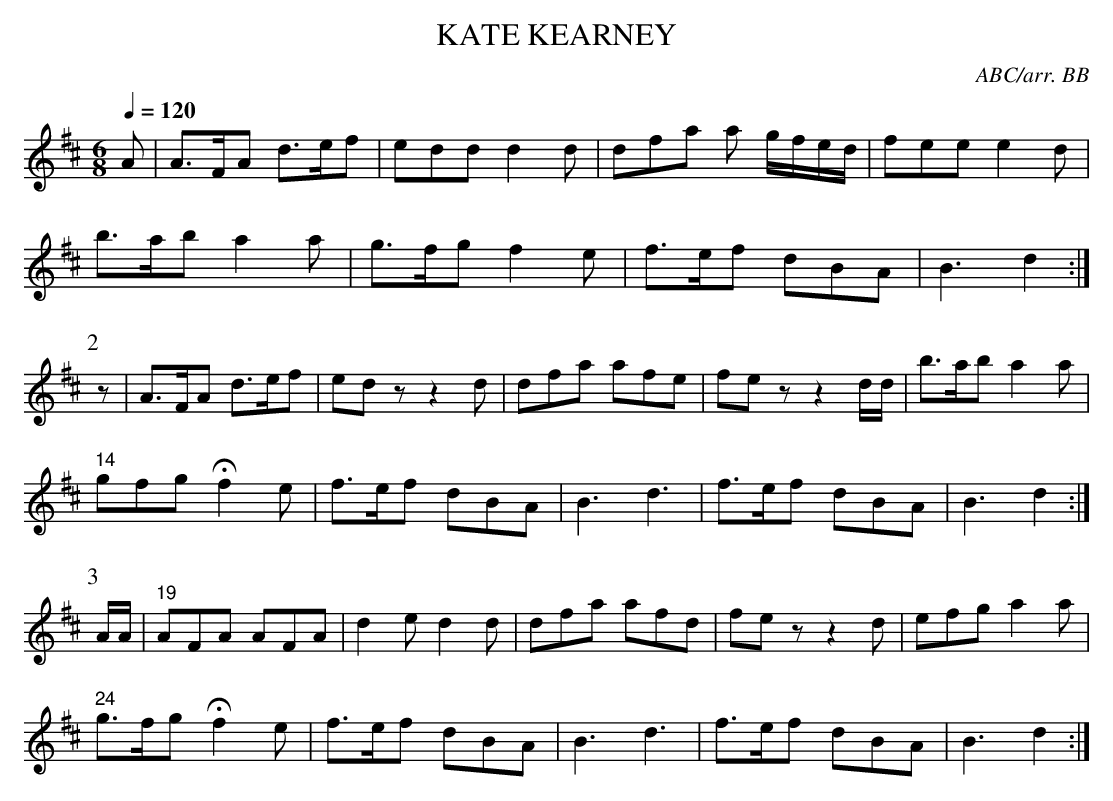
X:1
T:KATE KEARNEY
C:ABC/arr. BB
www.contemplator.com/ireland/kearney.html.
Y:"Irish"
Q:1/4=120
M:6/8
L:1/8
K:D
A|A>FA d>ef|edd d2d|dfa a g/f/e/d/|fee e2d|
b>ab a2a|g>fg f2e|f>ef dBA|B3 d2 :| %8 measures
P:2
z|A>FA d>ef|edz z2d|dfa afe|fez z2d/d/|b>ab a2a|
"14"gfg Hf2e|f>ef dBA|B3 d3|f>ef dBA|B3 d2 :| %10 measures
P:3
A/A/|"19"AFA AFA|d2e d2d|dfa afd|fezz2d|efg a2a|
"24"g>fg Hf2e|f>ef dBA|B3 d3|f>ef dBA|B3 d2 :| %10 measures
